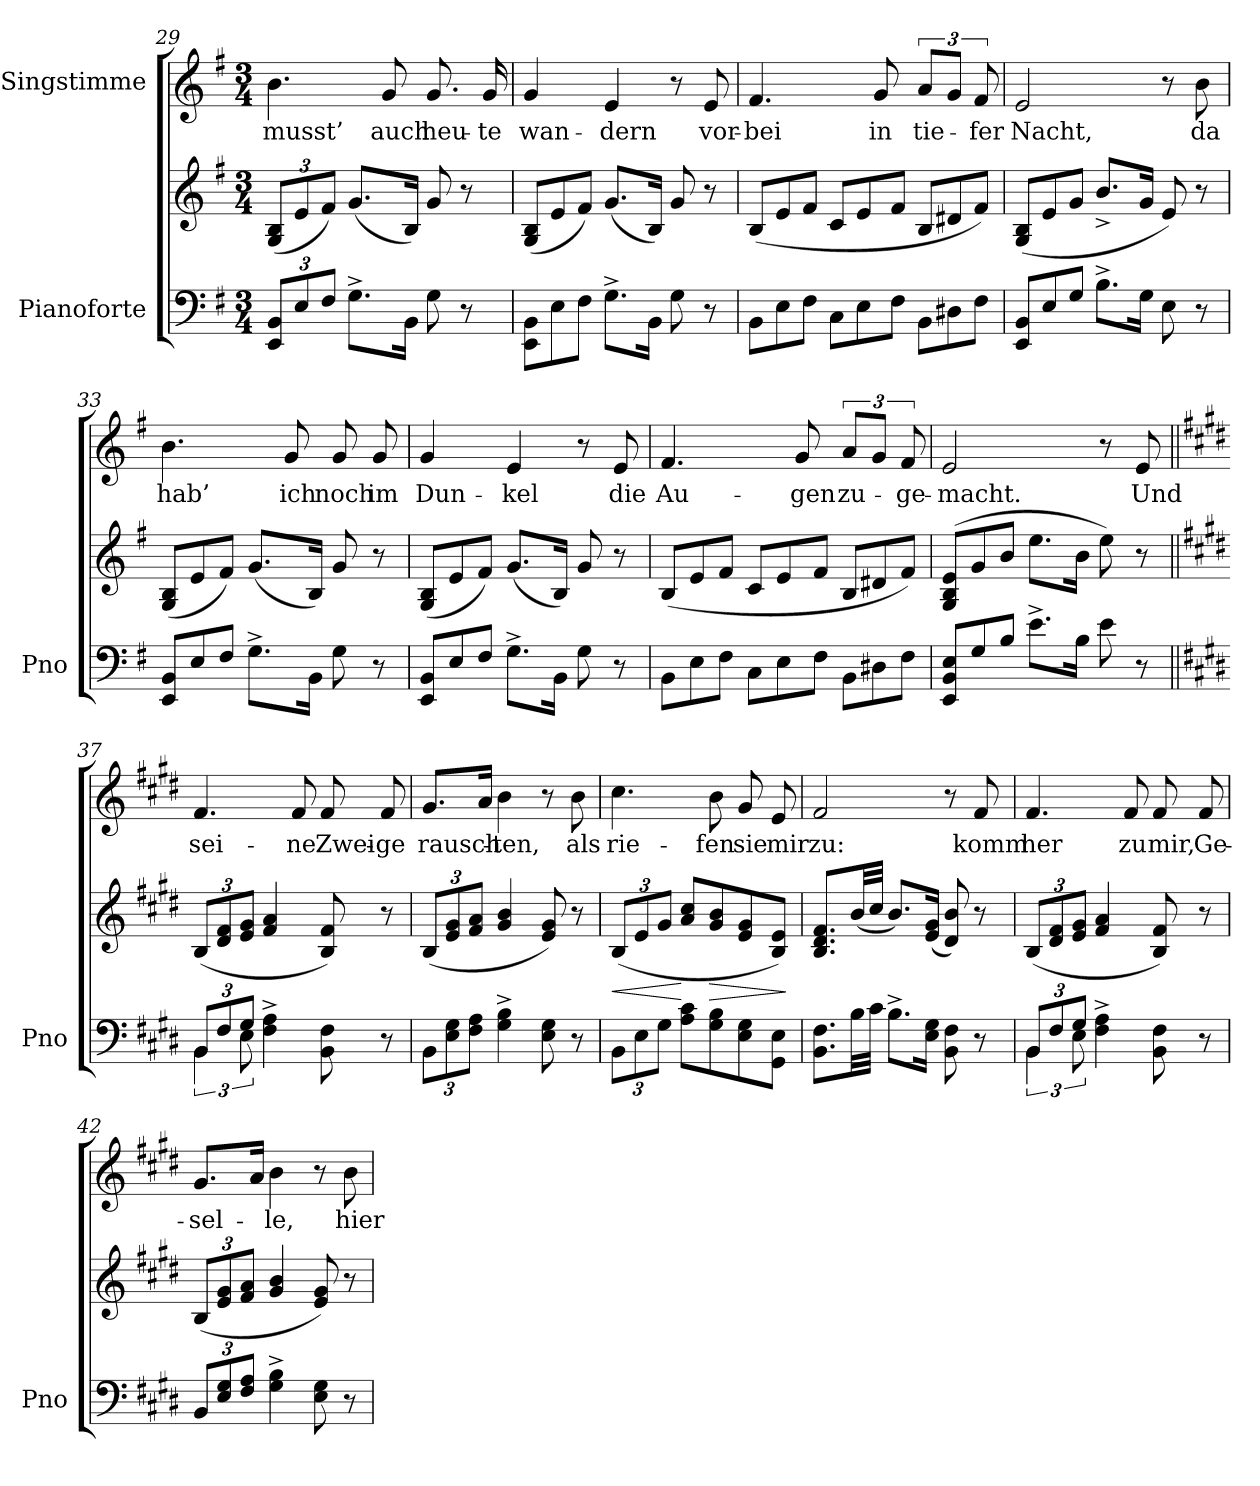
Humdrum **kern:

**kern	**kern	**dynam	**kern	**text
*part2	*part2	*part2	*part1	*part1
*staff3	*staff2	*staff2/3	*staff1	*staff1
*I"Pianoforte	*	*	*I"Singstimme	*
*I'Pno	*	*	*	*
*clefF4	*clefG2	*	*clefG2	*
*k[f#]	*k[f#]	*	*k[f#]	*
*M3/4	*M3/4	*	*M3/4	*
*Xbrackettup	*Xbrackettup	*	*	*
=29	=29	=29	=29	=29
!	!	!	!	!LO:LY:b
12EE/ 12BB/L	(12G/ 12B/L	.	4.b\	musst’
12E/	12e/	.	.	.
12F#/J	12f#/J)	.	.	.
8.G^\L	(8.g/L	.	.	.
!	!	!	!	!LO:LY:b
.	.	.	8g/	auch
16BB\Jk	16B/Jk)	.	.	.
!	!	!	!	!LO:LY:b
8G\	8g/	.	8.g/	heu-
8r	8r	.	.	.
!	!	!	!	!LO:LY:b
.	.	.	16g/	-te
=30	=30	=30	=30	=30
*Xtuplet	*Xtuplet	*	*	*
!	!	!	!	!LO:LY:b
12EE\ 12BB\L	(12G/ 12B/L	.	4g/	wan-
12E\	12e/	.	.	.
12F#\J	12f#/J)	.	.	.
!	!	!	!	!LO:LY:b
8.G^\L	(8.g/L	.	4e/	-dern
16BB\Jk	16B/Jk)	.	.	.
8G\	8g/	.	8r	.
!	!	!	!	!LO:LY:b
8r	8r	.	8e/	vor-
=31	=31	=31	=31	=31
!	!	!	!	!LO:LY:b
12BB\L	(12B/L	.	4.f#/	-bei
12E\	12e/	.	.	.
12F#\J	12f#/J	.	.	.
12C\L	12c/L	.	.	.
12E\	12e/	.	.	.
!	!	!	!	!LO:LY:b
.	.	.	8g/	in
12F#\J	12f#/J	.	.	.
!	!	!	!	!LO:LY:b
12BB\L	12B/L	.	12a/L	tie-
12D#X\	12d#X/	.	12g/J	.
!	!	!	!	!LO:LY:b
12F#\J	12f#/J)	.	12f#/	-fer
=32	=32	=32	=32	=32
!	!	!	!	!LO:LY:b
12EE/ 12BB/L	(12G/ 12B/L	.	2e/	Nacht,
12E/	12e/	.	.	.
12G/J	12g/J	.	.	.
8.B^<\L	8.b^/L	.	.	.
16G\Jk	16g/Jk	.	.	.
8E\	8e/)	.	8r	.
!	!	!	!	!LO:LY:b
8r	8r	.	8b\	da
!!LO:LB:g=z
=33	=33	=33	=33	=33
!	!	!	!	!LO:LY:b
12EE/ 12BB/L	(12G/ 12B/L	.	4.b\	hab’
12E/	12e/	.	.	.
12F#/J	12f#/J)	.	.	.
8.G^\L	(8.g/L	.	.	.
!	!	!	!	!LO:LY:b
.	.	.	8g/	ich
16BB\Jk	16B/Jk)	.	.	.
!	!	!	!	!LO:LY:b
8G\	8g/	.	8g/	noch
!	!	!	!	!LO:LY:b
8r	8r	.	8g/	im
=34	=34	=34	=34	=34
!	!	!	!	!LO:LY:b
12EE/ 12BB/L	(12G/ 12B/L	.	4g/	Dun-
12E/	12e/	.	.	.
12F#/J	12f#/J)	.	.	.
!	!	!	!	!LO:LY:b
8.G^\L	(8.g/L	.	4e/	-kel
16BB\Jk	16B/Jk)	.	.	.
8G\	8g/	.	8r	.
!	!	!	!	!LO:LY:b
8r	8r	.	8e/	die
=35	=35	=35	=35	=35
!	!	!	!	!LO:LY:b
12BB\L	(12B/L	.	4.f#/	Au-
12E\	12e/	.	.	.
12F#\J	12f#/J	.	.	.
12C\L	12c/L	.	.	.
12E\	12e/	.	.	.
!	!	!	!	!LO:LY:b
.	.	.	8g/	-gen
12F#\J	12f#/J	.	.	.
!	!	!	!	!LO:LY:b
12BB\L	12B/L	.	12a/L	zu-
12D#X\	12d#X/	.	12g/J	.
!	!	!	!	!LO:LY:b
12F#\J	12f#/J)	.	12f#/	-ge-
=36	=36	=36	=36	=36
!	!	!	!	!LO:LY:b
12EE/ 12BB/ 12E/L	(12G/ 12B/ 12e/L	.	2e/	-macht.
12G/	12g/	.	.	.
12B/J	12b/J	.	.	.
8.e^\L	8.ee\L	.	.	.
16B\Jk	16b\Jk	.	.	.
8e\	8ee\)	.	8r	.
!	!	!	!	!LO:LY:b
8r	8r	.	8e/	Und
=37||	=37||	=37||	=37||	=37||
*k[f#c#g#d#]	*k[f#c#g#d#]	*	*k[f#c#g#d#]	*
*^	*	*	*	*
*tuplet	*brackettup	*tuplet	*	*	*
!	!	!	!	!	!LO:LY:b
12BB/L	6BB\	(12B/L	.	4.f#/	sei-
12F#/	.	12d#/ 12f#/	.	.	.
12G#/J	12E\	12e/ 12g#/J	.	.	.
4F#\^> 4A\^>	2ryy	4f#/ 4a/	.	.	.
!	!	!	!	!	!LO:LY:b
.	.	.	.	8f#/	-ne
!	!	!	!	!	!LO:LY:b
8BB\ 8F#\	.	8B/ 8f#/)	.	8f#/	Zwei-
!	!	!	!	!	!LO:LY:b
8r	.	8r	.	8f#/	-ge
*v	*v	*	*	*	*
!!LO:LB:g=z
=38	=38	=38	=38	=38
*Xbrackettup	*	*	*	*
!	!	!	!	!LO:LY:b
12BB\L	(12B/L	.	8.g#/L	rausch-
12E\ 12G#\	12e/ 12g#/	.	.	.
12F#\ 12A\J	12f#/ 12a/J	.	.	.
.	.	.	16a/Jk	.
!	!	!	!	!LO:LY:b
4G#\^ 4B\^	4g#/ 4b/	.	4b\	-ten,
8E\ 8G#\	8e/ 8g#/)	.	8r	.
!	!	!	!	!LO:LY:b
8r	8r	.	8b\	als
=39	=39	=39	=39	=39
!	!	!LO:HP:b	!	!LO:LY:b
12BB\L	(12B/L	<	4.cc#\	rie-
12E\	12e/	.	.	.
12G#\J	12g#/J	.	.	.
8A\ 8c#\L	8a/ 8cc#/L	[	.	.
!	!	!LO:HP:b	!	!LO:LY:b
8G#\ 8B\	8g#/ 8b/	>	8b\	-fen
!	!	!	!	!LO:LY:b
8E\ 8G#\	8e/ 8g#/	.	8g#/	sie
!	!	!	!	!LO:LY:b
8GG#\ 8E\J	8B/ 8e/J)	.	8e/	mir
.	.	]	.	.
=40	=40	=40	=40	=40
!	!	!	!	!LO:LY:b
8.BB\ 8.F#\L	8.B/ 8.d#/ 8.f#/L	.	2f#/	zu:
32B\LL	(32b/LL	.	.	.
32c#\JJJ	32cc#/JJJ	.	.	.
8.B^\L	8.b/L)	.	.	.
16E\ 16G#\Jk	(16e/ 16g#/Jk	.	.	.
8BB\ 8F#\	8d#/ 8b/)	.	8r	.
!	!	!	!	!LO:LY:b
8r	8r	.	8f#/	komm
=41	=41	=41	=41	=41
*^	*	*	*	*
*	*brackettup	*	*	*	*
!	!	!	!	!	!LO:LY:b
12BB/L	6BB\	(12B/L	.	4.f#/	her
12F#/	.	12d#/ 12f#/	.	.	.
12G#/J	12E\	12e/ 12g#/J	.	.	.
4F#\^> 4A\^>	2ryy	4f#/ 4a/	.	.	.
!	!	!	!	!	!LO:LY:b
.	.	.	.	8f#/	zu
!	!	!	!	!	!LO:LY:b
8BB\ 8F#\	.	8B/ 8f#/)	.	8f#/	mir,
!	!	!	!	!	!LO:LY:b
8r	.	8r	.	8f#/	Ge-
*v	*v	*	*	*	*
=42	=42	=42	=42	=42
*Xbrackettup	*	*	*	*
!	!	!	!	!LO:LY:b
12BB/L	(12B/L	.	8.g#/L	-sel-
12E/ 12G#/	12e/ 12g#/	.	.	.
12F#/ 12A/J	12f#/ 12a/J	.	.	.
.	.	.	16a/Jk	.
!	!	!	!	!LO:LY:b
4G#\^ 4B\^	4g#/ 4b/	.	4b\	-le,
8E\ 8G#\	8e/ 8g#/)	.	8r	.
!	!	!	!	!LO:LY:b
8r	8r	.	8b\	hier
=	=	=	=	=
*-	*-	*-	*-	*-
